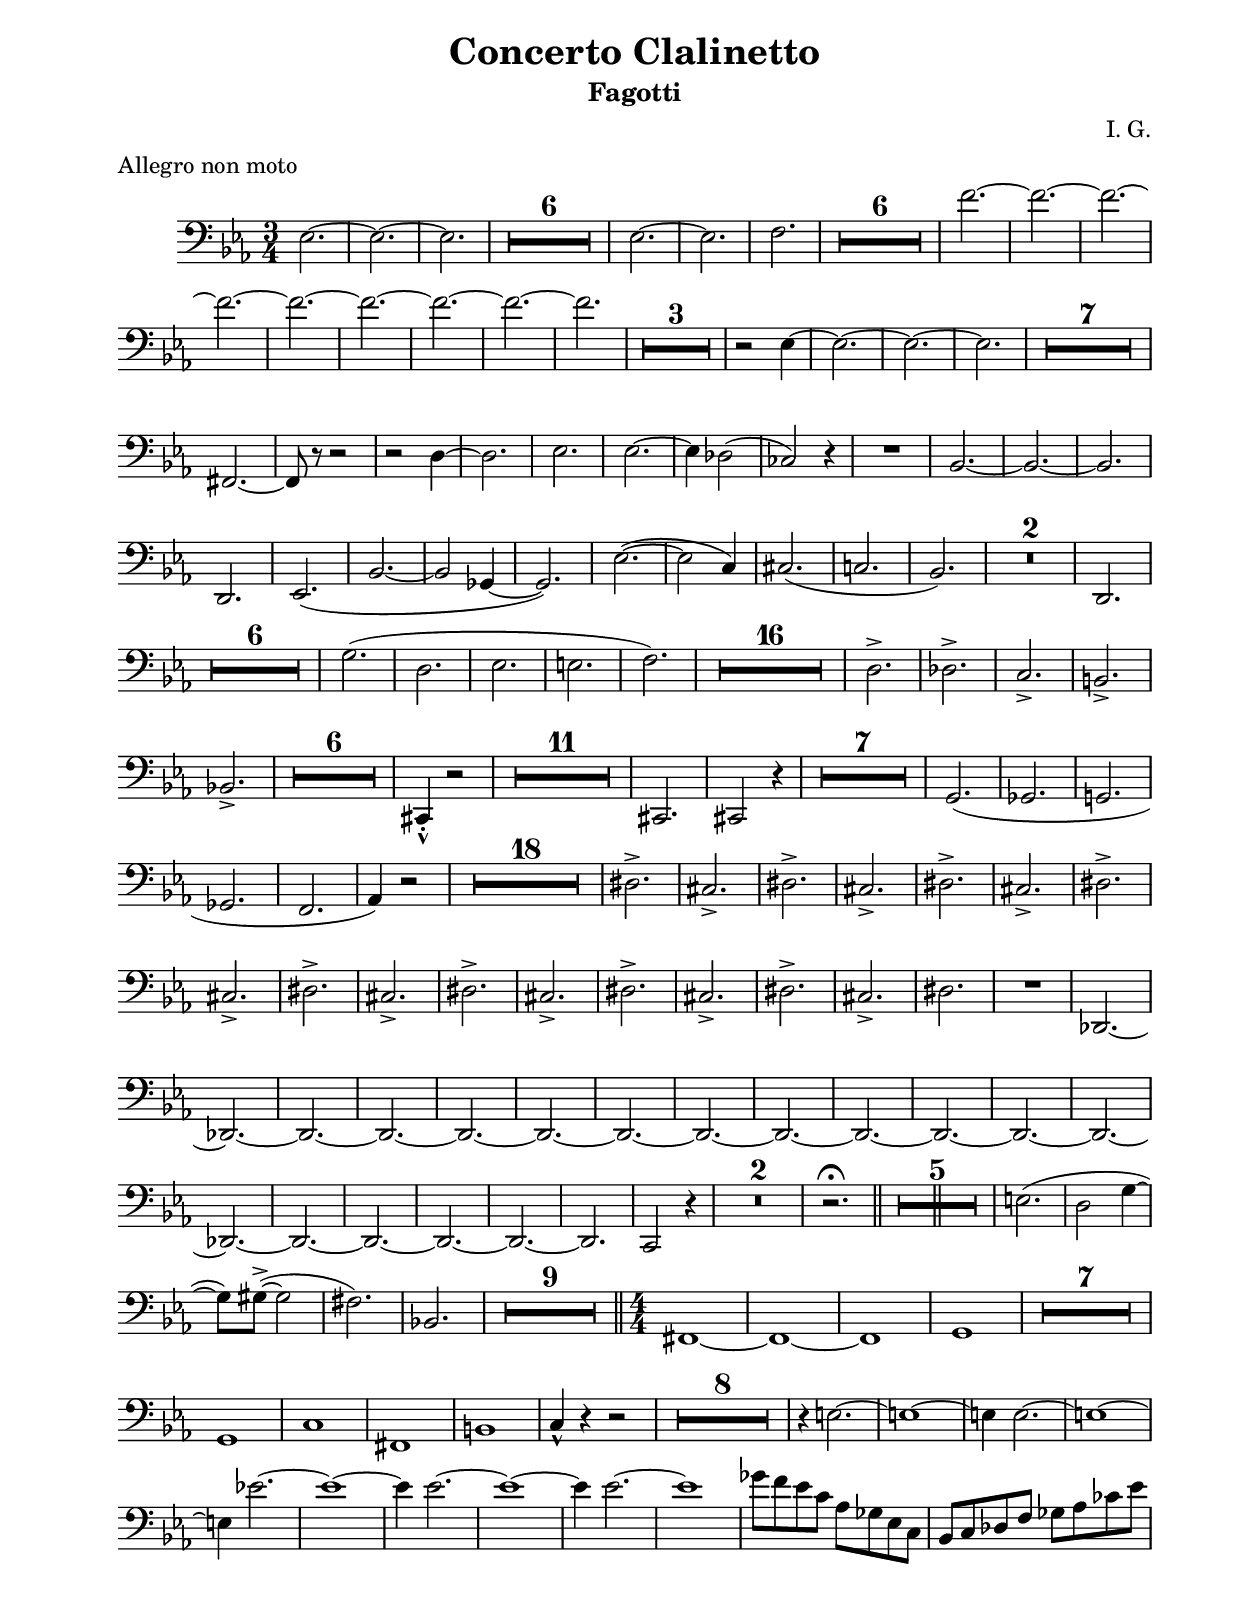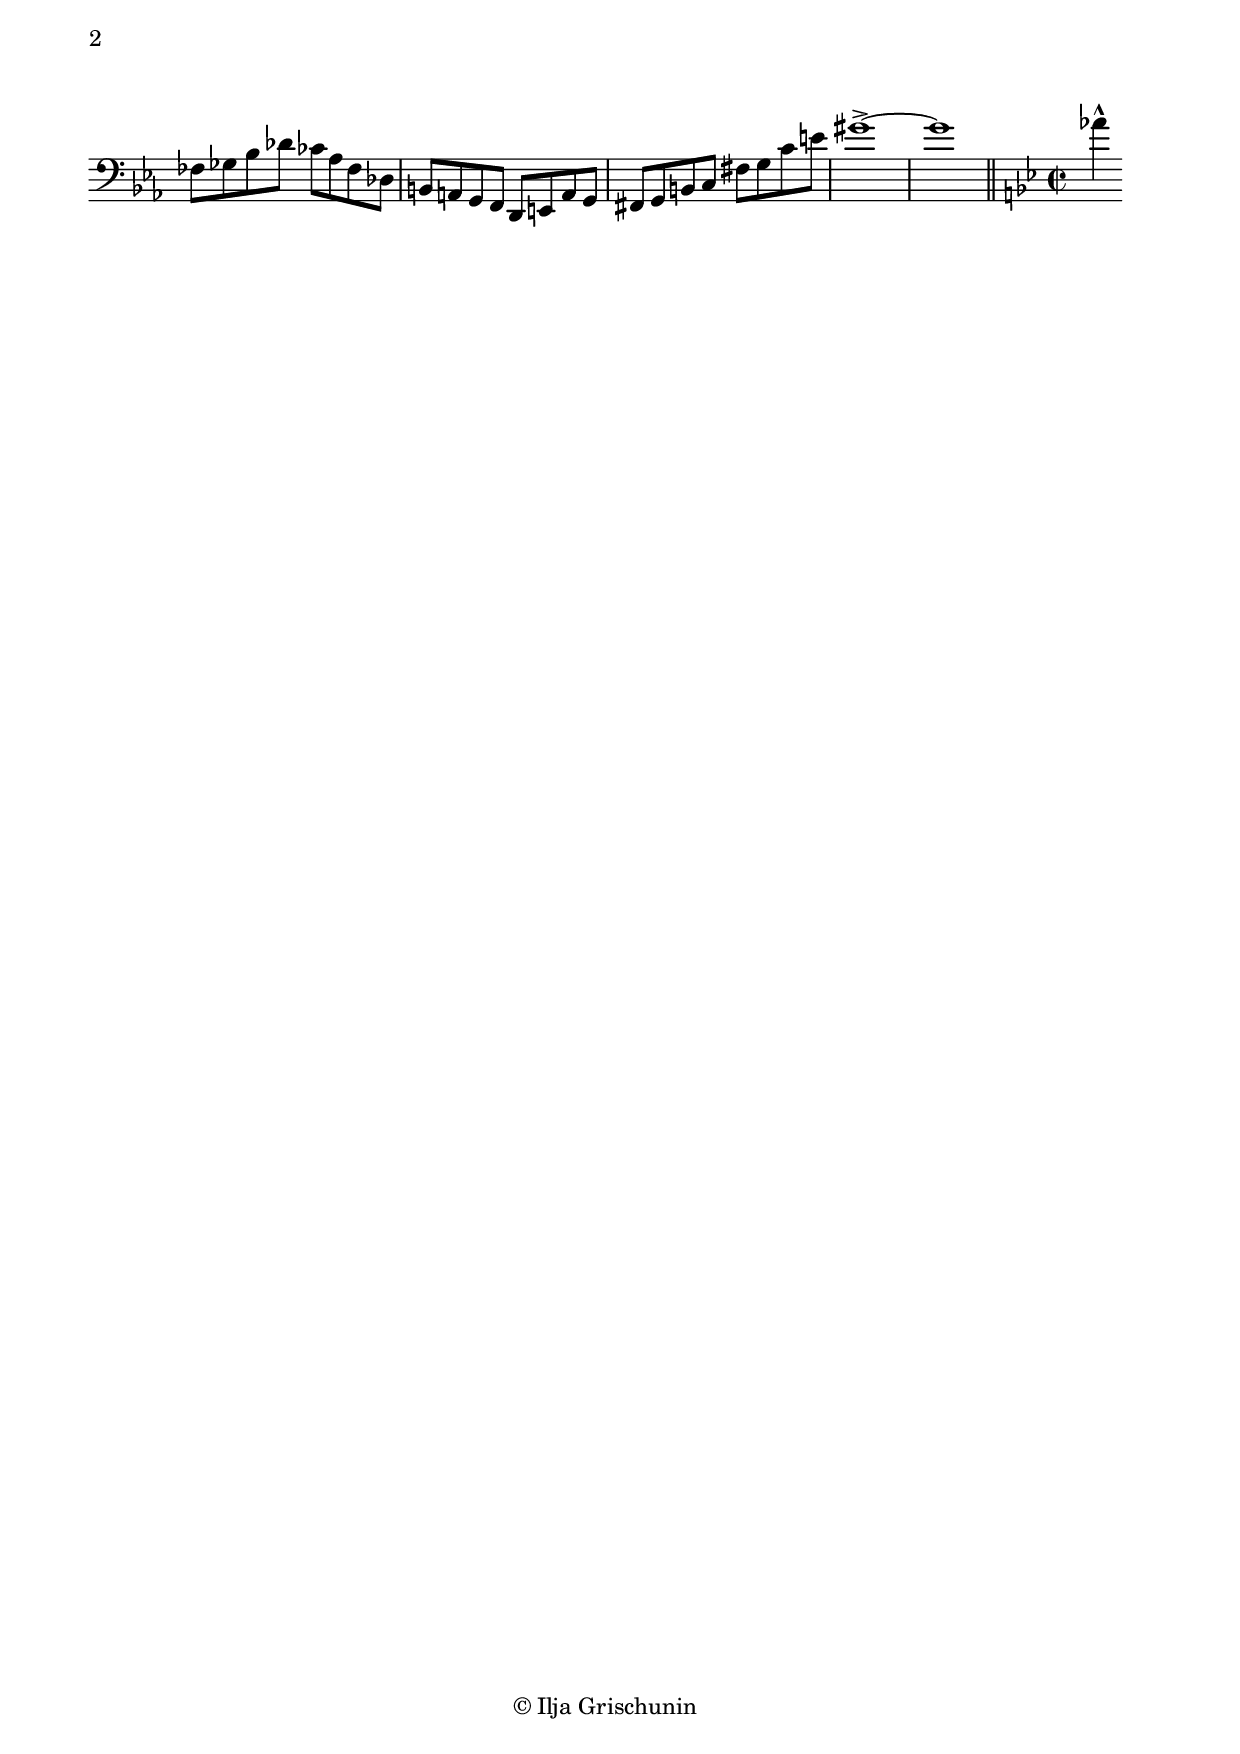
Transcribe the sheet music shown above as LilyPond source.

\version "2.19.15"
%\version "2.18.0"

\language "deutsch"

\header {
  title = "Concerto Clalinetto"
  subtitle = "Fagotti"
  meter = "Allegro non moto"
  composer = "I. G."
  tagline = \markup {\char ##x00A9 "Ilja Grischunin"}
}

#(ly:set-option 'relative-includes #t)

\paper {
  #(set-paper-size "a4")
  top-system-spacing.basic-distance = #25
  top-markup-spacing.basic-distance = #8
  markup-system-spacing.basic-distance = #8
  %system-system-spacing.basic-distance = #20
  last-bottom-spacing.basic-distance = #25
  two-sided = ##t
  inner-margin = 20
  outer-margin = 15
}

\layout {
  indent = 10
  \context {
    \Score
    \remove "Bar_number_engraver"
  }
}

\version "2.19.15"
%\version "2.18.0"

\language "deutsch"

fagottoMusic = \relative es {
  \clef bass
  \time 3/4
  \key es \major
  \override MultiMeasureRest.expand-limit = #2
  \set Score.skipBars = ##t
  es2.~ es~ es R2.*6 es2.~ es f R2.*6 f'2.~ f~ f~ f~ f~ f~ f~ f~ f R2.*3
  r2 es,4~ es2.~ es~ es R2.*7 fis,2.~ fis8 r r2 r2 d'4~ d2. es es~ es4 des2( ces) r4
  R2. b~ b~ b d, es( b'~ b2 ges4~ ges2.) es'~( es2 c4) cis2.( c! b) R2.*2 d,2. R2.*6
  g'2.( d es e f) R2.*16 d2.-> des-> c-> h-> b!-> R2.*6 cis,4-.-^ r2 R2.*11
  cis2. cis2 r4 R2.*7 g'2.( ges g! ges f as4) r2 R2.*18
  \repeat unfold 8 {dis2.-> cis->} dis2. R
  \repeat unfold 18 {des,2.~} des c2 r4 R2.*2 r2.\fermata
  %%%%%%%%%%%%%%%%%%%
  \bar "||" \cadenzaOn R1*10 \cadenzaOff \bar "||"
  %%%%%%%%%%%%%%%%%%%
  R2.*5
  e'2.( d2 g4~ g8) gis(->~ gis2 fis2.) b,! R2.*9
  \bar "||"
  \numericTimeSignature
  \time 4/4
  fis1~ fis~ fis g R1*7 g1 c fis, h c4-^ r r2 R1*8 r4 e2.~ e!1~ 
  e!4 e2.~ e!1~ e!4 es'!2.~ es1~ es4 es2.~ es1~ es4 es2.~ es1
  ges8 f es c as ges es c b c des f ges as ces es
  fes, ges b des ces as fes des h a g f d e a g fis g h c fis g c e 
  gis1->~ gis
  \bar "||"
  %%%%%%%%%%%%%%%%%%%%%%%%%%%
  \key b \major
  \defaultTimeSignature
  \time 2/2
  as4-^
}


\score {
  \new Staff
  \fagottoMusic
}